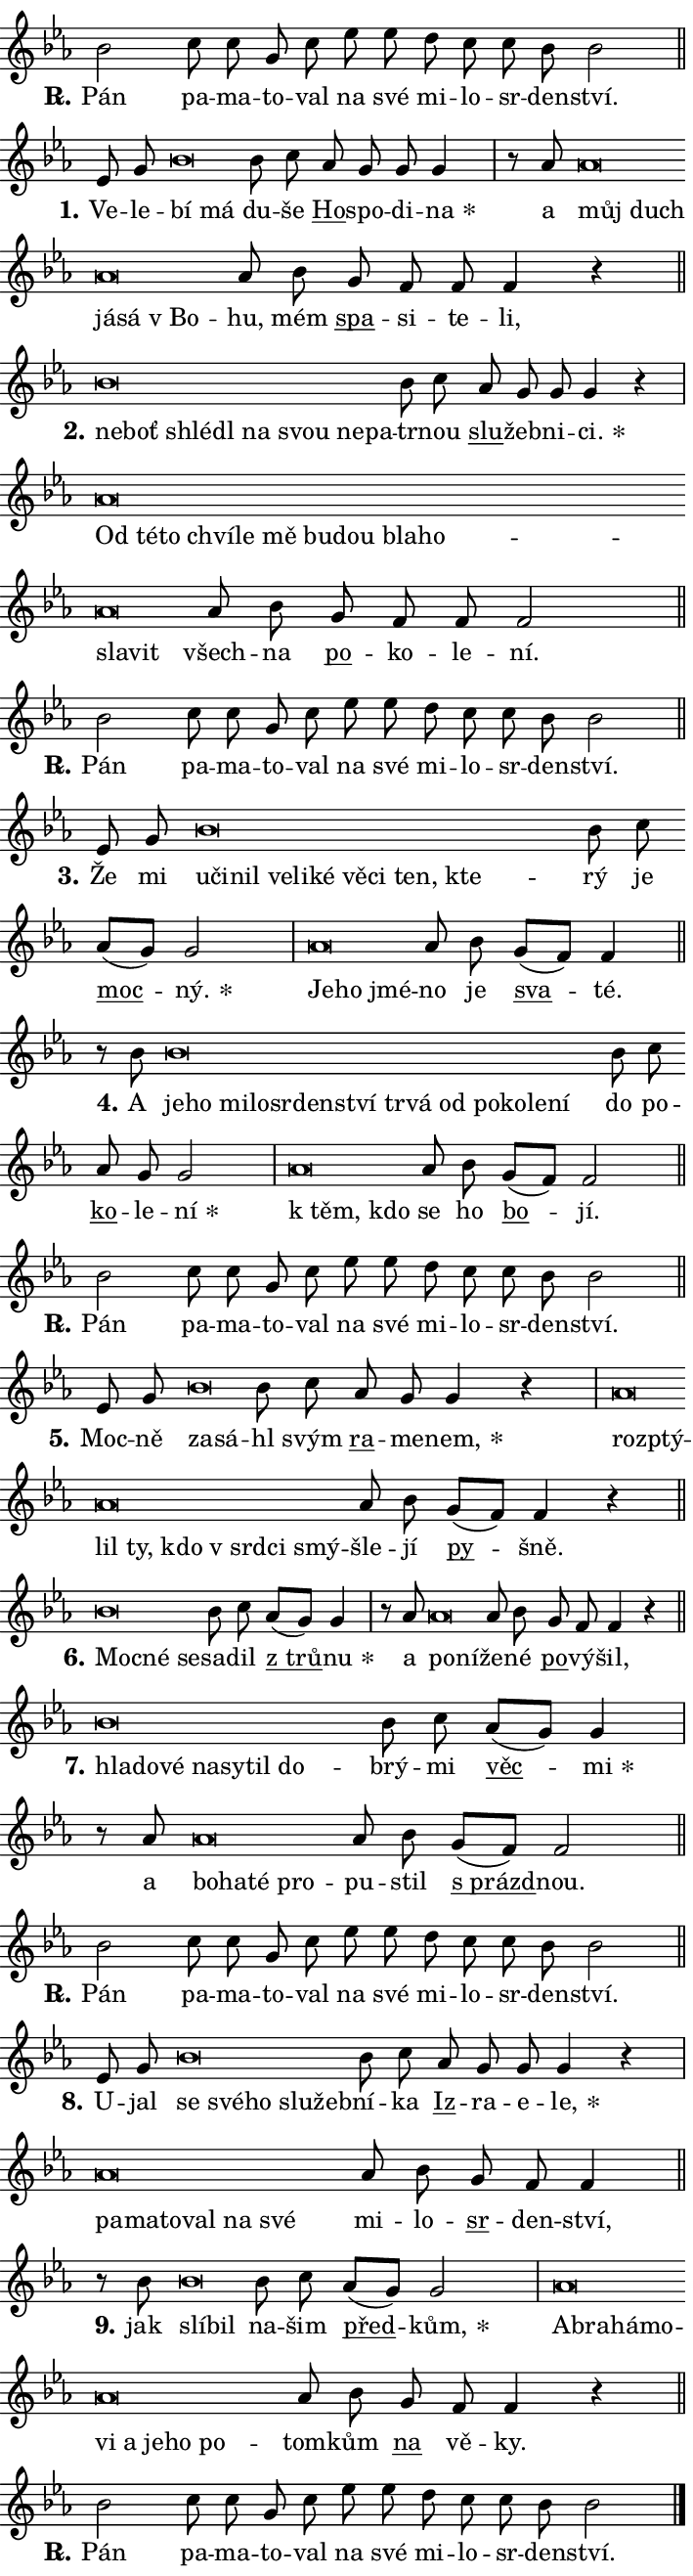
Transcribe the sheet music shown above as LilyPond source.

\version "2.24.0"
\header { tagline = "" }
\paper {
  indent = 0\cm
  top-margin = 0\cm
  right-margin = 0.13\cm % to fit lyric hyphens
  bottom-margin = 0\cm
  left-margin = 0\cm
  paper-width = 12\cm
  page-breaking = #ly:one-page-breaking
  system-system-spacing.basic-distance = #11
  score-system-spacing.basic-distance = #11
  ragged-last = ##f
}


%% Author: Thomas Morley
%% https://lists.gnu.org/archive/html/lilypond-user/2020-05/msg00002.html
#(define (line-position grob)
"Returns position of @var[grob} in current system:
   @code{'start}, if at first time-step
   @code{'end}, if at last time-step
   @code{'middle} otherwise
"
  (let* ((col (ly:item-get-column grob))
         (ln (ly:grob-object col 'left-neighbor))
         (rn (ly:grob-object col 'right-neighbor))
         (col-to-check-left (if (ly:grob? ln) ln col))
         (col-to-check-right (if (ly:grob? rn) rn col))
         (break-dir-left
           (and
             (ly:grob-property col-to-check-left 'non-musical #f)
             (ly:item-break-dir col-to-check-left)))
         (break-dir-right
           (and
             (ly:grob-property col-to-check-right 'non-musical #f)
             (ly:item-break-dir col-to-check-right))))
        (cond ((eqv? 1 break-dir-left) 'start)
              ((eqv? -1 break-dir-right) 'end)
              (else 'middle))))

#(define (tranparent-at-line-position vctor)
  (lambda (grob)
  "Relying on @code{line-position} select the relevant enry from @var{vctor}.
Used to determine transparency,"
    (case (line-position grob)
      ((end) (not (vector-ref vctor 0)))
      ((middle) (not (vector-ref vctor 1)))
      ((start) (not (vector-ref vctor 2))))))

noteHeadBreakVisibility =
#(define-music-function (break-visibility)(vector?)
"Makes @code{NoteHead}s transparent relying on @var{break-visibility}"
#{
  \override NoteHead.transparent =
    #(tranparent-at-line-position break-visibility)
#})

#(define delete-ledgers-for-transparent-note-heads
  (lambda (grob)
    "Reads whether a @code{NoteHead} is transparent.
If so this @code{NoteHead} is removed from @code{'note-heads} from
@var{grob}, which is supposed to be @code{LedgerLineSpanner}.
As a result ledgers are not printed for this @code{NoteHead}"
    (let* ((nhds-array (ly:grob-object grob 'note-heads))
           (nhds-list
             (if (ly:grob-array? nhds-array)
                 (ly:grob-array->list nhds-array)
                 '()))
           ;; Relies on the transparent-property being done before
           ;; Staff.LedgerLineSpanner.after-line-breaking is executed.
           ;; This is fragile ...
           (to-keep
             (remove
               (lambda (nhd)
                 (ly:grob-property nhd 'transparent #f))
               nhds-list)))
      ;; TODO find a better method to iterate over grob-arrays, similiar
      ;; to filter/remove etc for lists
      ;; For now rebuilt from scratch
      (set! (ly:grob-object grob 'note-heads)  '())
      (for-each
        (lambda (nhd)
          (ly:pointer-group-interface::add-grob grob 'note-heads nhd))
        to-keep))))

squashNotes = {
  \override NoteHead.X-extent = #'(-0.2 . 0.2)
  \override NoteHead.Y-extent = #'(-0.75 . 0)
  \override NoteHead.stencil =
    #(lambda (grob)
       (let ((pos (ly:grob-property grob 'staff-position)))
         (begin
           (if (< pos -7) (display "ERROR: Lower brevis then expected\n") (display ""))
           (if (<= pos -6) ly:text-interface::print ly:note-head::print))))
}
unSquashNotes = {
  \revert NoteHead.X-extent
  \revert NoteHead.Y-extent
  \revert NoteHead.stencil
}

hideNotes = \noteHeadBreakVisibility #begin-of-line-visible
unHideNotes = \noteHeadBreakVisibility #all-visible

% work-around for resetting accidentals
% https://lilypond.org/doc/v2.23/Documentation/notation/displaying-rhythms#unmetered-music
cadenzaMeasure = {
  \cadenzaOff
  \partial 1024 s1024
  \cadenzaOn
}

#(define-markup-command (accent layout props text) (markup?)
  "Underline accented syllable"
  (interpret-markup layout props
    #{\markup \override #'(offset . 4.3) \underline { #text }#}))

responsum = \markup \concat {
  "R" \hspace #-1.05 \path #0.1 #'((moveto 0 0.07) (lineto 0.9 0.8)) \hspace #0.05 "."
}

spaceSize = #0.6828661417322834 % exact space size for TeX Gyre Schola

\layout {
  \context {
    \Staff
    \remove "Time_signature_engraver"
    \override LedgerLineSpanner.after-line-breaking = #delete-ledgers-for-transparent-note-heads
  }
  \context {
    \Lyrics {
      \override LyricSpace.minimum-distance = \spaceSize
      \override LyricText.font-name = #"TeX Gyre Schola"
      \override LyricText.font-size = 1
      \override StanzaNumber.font-name = #"TeX Gyre Schola Bold"
      \override StanzaNumber.font-size = 1
    }
  }
  \context {
    \Score 
    \override NoteHead.text =
      #(lambda (grob) 
        (let ((pos (ly:grob-property grob 'staff-position)))
          #{\markup {
            \combine
              \halign #-0.55 \raise #(if (= pos -6) 0 0.5) \override #'(thickness . 2) \draw-line #'(3.2 . 0)
              \musicglyph "noteheads.sM1"
          }#}))
  }
}

% magnetic-lyrics.ily
%
%   written by
%     Jean Abou Samra <jean@abou-samra.fr>
%     Werner Lemberg <wl@gnu.org>
%
%   adapted by
%     Jiri Hon <jiri.hon@gmail.com>
%
% Version 2022-Apr-15

% https://www.mail-archive.com/lilypond-user@gnu.org/msg149350.html

#(define (Left_hyphen_pointer_engraver context)
   "Collect syllable-hyphen-syllable occurrences in lyrics and store
them in properties.  This engraver only looks to the left.  For
example, if the lyrics input is @code{foo -- bar}, it does the
following.

@itemize @bullet
@item
Set the @code{text} property of the @code{LyricHyphen} grob between
@q{foo} and @q{bar} to @code{foo}.

@item
Set the @code{left-hyphen} property of the @code{LyricText} grob with
text @q{foo} to the @code{LyricHyphen} grob between @q{foo} and
@q{bar}.
@end itemize

Use this auxiliary engraver in combination with the
@code{lyric-@/text::@/apply-@/magnetic-@/offset!} hook."
   (let ((hyphen #f)
         (text #f))
     (make-engraver
      (acknowledgers
       ((lyric-syllable-interface engraver grob source-engraver)
        (set! text grob)))
      (end-acknowledgers
       ((lyric-hyphen-interface engraver grob source-engraver)
        ;(when (not (grob::has-interface grob 'lyric-space-interface))
          (set! hyphen grob)));)
      ((stop-translation-timestep engraver)
       (when (and text hyphen)
         (ly:grob-set-object! text 'left-hyphen hyphen))
       (set! text #f)
       (set! hyphen #f)))))

#(define (lyric-text::apply-magnetic-offset! grob)
   "If the space between two syllables is less than the value in
property @code{LyricText@/.details@/.squash-threshold}, move the right
syllable to the left so that it gets concatenated with the left
syllable.

Use this function as a hook for
@code{LyricText@/.after-@/line-@/breaking} if the
@code{Left_@/hyphen_@/pointer_@/engraver} is active."
   (let ((hyphen (ly:grob-object grob 'left-hyphen #f)))
     (when hyphen
       (let ((left-text (ly:spanner-bound hyphen LEFT)))
         (when (grob::has-interface left-text 'lyric-syllable-interface)
           (let* ((common (ly:grob-common-refpoint grob left-text X))
                  (this-x-ext (ly:grob-extent grob common X))
                  (left-x-ext
                   (begin
                     ;; Trigger magnetism for left-text.
                     (ly:grob-property left-text 'after-line-breaking)
                     (ly:grob-extent left-text common X)))
                  ;; `delta` is the gap width between two syllables.
                  (delta (- (interval-start this-x-ext)
                            (interval-end left-x-ext)))
                  (details (ly:grob-property grob 'details))
                  (threshold (assoc-get 'squash-threshold details 0.2)))
             (when (< delta threshold)
               (let* (;; We have to manipulate the input text so that
                      ;; ligatures crossing syllable boundaries are not
                      ;; disabled.  For languages based on the Latin
                      ;; script this is essentially a beautification.
                      ;; However, for non-Western scripts it can be a
                      ;; necessity.
                      (lt (ly:grob-property left-text 'text))
                      (rt (ly:grob-property grob 'text))
                      (is-space (grob::has-interface hyphen 'lyric-space-interface))
                      (space (if is-space " " ""))
                      (extra-delta (if is-space spaceSize 0))
                      ;; Append new syllable.
                      (ltrt-space (if (and (string? lt) (string? rt))
                                (string-append lt space rt)
                                (make-concat-markup (list lt space rt))))
                      ;; Right-align `ltrt` to the right side.
                      (ltrt-space-markup (grob-interpret-markup
                               grob
                               (make-translate-markup
                                (cons (interval-length this-x-ext) 0)
                                (make-right-align-markup ltrt-space)))))
                 (begin
                   ;; Don't print `left-text`.
                   (ly:grob-set-property! left-text 'stencil #f)
                   ;; Set text and stencil (which holds all collected
                   ;; syllables so far) and shift it to the left.
                   (ly:grob-set-property! grob 'text ltrt-space)
                   (ly:grob-set-property! grob 'stencil ltrt-space-markup)
                   (ly:grob-translate-axis! grob (- (- delta extra-delta)) X))))))))))


#(define (lyric-hyphen::displace-bounds-first grob)
   ;; Make very sure this callback isn't triggered too early.
   (let ((left (ly:spanner-bound grob LEFT))
         (right (ly:spanner-bound grob RIGHT)))
     (ly:grob-property left 'after-line-breaking)
     (ly:grob-property right 'after-line-breaking)
     (ly:lyric-hyphen::print grob)))

squashThreshold = #0.4

\layout {
  \context {
    \Lyrics
    \consists #Left_hyphen_pointer_engraver
    \override LyricText.after-line-breaking =
      #lyric-text::apply-magnetic-offset!
    \override LyricHyphen.stencil = #lyric-hyphen::displace-bounds-first
    \override LyricText.details.squash-threshold = \squashThreshold
    \override LyricHyphen.minimum-distance = 0
    \override LyricHyphen.minimum-length = \squashThreshold
  }
}

squashText = \override LyricText.details.squash-threshold = 9999
unSquashText = \override LyricText.details.squash-threshold = \squashThreshold

leftText = \override LyricText.self-alignment-X = #LEFT
unLeftText = \revert LyricText.self-alignment-X

starOffset = #(lambda (grob) 
                (let ((x_offset (ly:self-alignment-interface::aligned-on-x-parent grob)))
                  (if (= x_offset 0) 0 (+ x_offset 1.2))))

star = #(define-music-function (syllable)(string?)
"Append star separator at the end of a syllable"
#{
  \once \override LyricText.X-offset = #starOffset
  \lyricmode { \markup {
    #syllable
    \override #'((font-name . "TeX Gyre Schola Bold")) \hspace #0.2 \lower #0.65 \larger "*"
  } }
#})

starAccent = #(define-music-function (syllable)(string?)
"Append star separator at the end of a syllable and make accent"
#{
  \once \override LyricText.X-offset = #starOffset
  \lyricmode { \markup {
    \accent #syllable
    \override #'((font-name . "TeX Gyre Schola Bold")) \hspace #0.2 \lower #0.65 \larger "*"
  } }
#})

breath = #(define-music-function (syllable)(string?)
"Append breathing indicator at the end of a syllable"
#{
  \lyricmode { \markup { #syllable "+" } }
#})

optionalBreath = #(define-music-function (syllable)(string?)
"Append optional breathing indicator at the end of a syllable"
#{
  \lyricmode { \markup { #syllable "(+)" } }
#})


\score {
    <<
        \new Voice = "melody" { \cadenzaOn \key es \major \relative { bes'2 c8 c g c \bar "" es es d c c bes bes2 \cadenzaMeasure \bar "||" \break } }
        \new Lyrics \lyricsto "melody" { \lyricmode { \set stanza = \responsum
Pán pa -- ma -- to -- val na své mi -- lo -- sr -- den -- ství. } }
    >>
    \layout {}
}

\score {
    <<
        \new Voice = "melody" { \cadenzaOn \key es \major \relative { es'8 g \bar "" \squashNotes bes\breve*1/16 \hideNotes \breve*1/16 \bar "" \unHideNotes \unSquashNotes bes8 c \bar "" as g g g4 \cadenzaMeasure \bar "|" r8 as8 \squashNotes as\breve*1/16 \hideNotes \breve*1/16 \bar "" \breve*1/16 \bar "" \breve*1/16 \breve*1/16 \bar "" \unHideNotes \unSquashNotes as8 bes \bar "" g f f f4 r \cadenzaMeasure \bar "||" \break } }
        \new Lyrics \lyricsto "melody" { \lyricmode { \set stanza = "1."
Ve -- le -- \leftText bí \squashText má \unLeftText \unSquashText du -- še \markup \accent Ho -- spo -- di -- \star na a \leftText můj \squashText duch já -- sá "v Bo" -- \unLeftText \unSquashText hu, mém \markup \accent spa -- si -- te -- li, } }
    >>
    \layout {}
}

\score {
    <<
        \new Voice = "melody" { \cadenzaOn \key es \major \relative { \squashNotes bes'\breve*1/16 \hideNotes \breve*1/16 \bar "" \breve*1/16 \bar "" \breve*1/16 \bar "" \breve*1/16 \bar "" \breve*1/16 \bar "" \breve*1/16 \breve*1/16 \bar "" \unHideNotes \unSquashNotes bes8 c \bar "" as g g g4 r \cadenzaMeasure \bar "|" \squashNotes as\breve*1/16 \hideNotes \breve*1/16 \bar "" \breve*1/16 \bar "" \breve*1/16 \bar "" \breve*1/16 \bar "" \breve*1/16 \bar "" \breve*1/16 \bar "" \breve*1/16 \bar "" \breve*1/16 \bar "" \breve*1/16 \bar "" \breve*1/16 \breve*1/16 \bar "" \unHideNotes \unSquashNotes as8 bes \bar "" g f f f2 \cadenzaMeasure \bar "||" \break } }
        \new Lyrics \lyricsto "melody" { \lyricmode { \set stanza = "2."
\leftText ne -- \squashText boť shlé -- dl na svou ne -- pa -- \unLeftText \unSquashText tr -- nou \markup \accent slu -- žeb -- ni -- \star ci. \leftText Od \squashText té -- to chví -- le mě bu -- dou bla -- ho -- sla -- vit \unLeftText \unSquashText všech -- na \markup \accent po -- ko -- le -- ní. } }
    >>
    \layout {}
}

\score {
    <<
        \new Voice = "melody" { \cadenzaOn \key es \major \relative { bes'2 c8 c g c \bar "" es es d c c bes bes2 \cadenzaMeasure \bar "||" \break } }
        \new Lyrics \lyricsto "melody" { \lyricmode { \set stanza = \responsum
Pán pa -- ma -- to -- val na své mi -- lo -- sr -- den -- ství. } }
    >>
    \layout {}
}

\score {
    <<
        \new Voice = "melody" { \cadenzaOn \key es \major \relative { es'8 g \bar "" \squashNotes bes\breve*1/16 \hideNotes \breve*1/16 \bar "" \breve*1/16 \bar "" \breve*1/16 \bar "" \breve*1/16 \bar "" \breve*1/16 \bar "" \breve*1/16 \bar "" \breve*1/16 \bar "" \breve*1/16 \breve*1/16 \bar "" \unHideNotes \unSquashNotes bes8 c \bar "" as[( g)] g2 \cadenzaMeasure \bar "|" \squashNotes as\breve*1/16 \hideNotes \breve*1/16 \breve*1/16 \bar "" \unHideNotes \unSquashNotes as8 bes \bar "" g[( f)] f4 \cadenzaMeasure \bar "||" \break } }
        \new Lyrics \lyricsto "melody" { \lyricmode { \set stanza = "3."
Že mi \leftText u -- \squashText či -- nil ve -- li -- ké vě -- ci ten, kte -- \unLeftText \unSquashText rý je \markup \accent moc -- \star ný. \leftText Je -- \squashText ho jmé -- \unLeftText \unSquashText no je \markup \accent sva -- té. } }
    >>
    \layout {}
}

\score {
    <<
        \new Voice = "melody" { \cadenzaOn \key es \major \relative { r8 bes'8 \squashNotes bes\breve*1/16 \hideNotes \breve*1/16 \bar "" \breve*1/16 \bar "" \breve*1/16 \bar "" \breve*1/16 \bar "" \breve*1/16 \bar "" \breve*1/16 \bar "" \breve*1/16 \bar "" \breve*1/16 \bar "" \breve*1/16 \bar "" \breve*1/16 \bar "" \breve*1/16 \bar "" \breve*1/16 \breve*1/16 \bar "" \unHideNotes \unSquashNotes bes8 c \bar "" as g g2 \cadenzaMeasure \bar "|" \squashNotes as\breve*1/16 \hideNotes \breve*1/16 \bar "" \unHideNotes \unSquashNotes as8 bes \bar "" g[( f)] f2 \cadenzaMeasure \bar "||" \break } }
        \new Lyrics \lyricsto "melody" { \lyricmode { \set stanza = "4."
A \leftText je -- \squashText ho mi -- lo -- sr -- den -- ství tr -- vá od po -- ko -- le -- ní \unLeftText \unSquashText do po -- \markup \accent ko -- le -- \star ní \leftText "k těm," \squashText kdo \unLeftText \unSquashText se ho \markup \accent bo -- jí. } }
    >>
    \layout {}
}

\score {
    <<
        \new Voice = "melody" { \cadenzaOn \key es \major \relative { bes'2 c8 c g c \bar "" es es d c c bes bes2 \cadenzaMeasure \bar "||" \break } }
        \new Lyrics \lyricsto "melody" { \lyricmode { \set stanza = \responsum
Pán pa -- ma -- to -- val na své mi -- lo -- sr -- den -- ství. } }
    >>
    \layout {}
}

\score {
    <<
        \new Voice = "melody" { \cadenzaOn \key es \major \relative { es'8 g \bar "" \squashNotes bes\breve*1/16 \hideNotes \breve*1/16 \bar "" \unHideNotes \unSquashNotes bes8 c \bar "" as g g4 r \cadenzaMeasure \bar "|" \squashNotes as\breve*1/16 \hideNotes \breve*1/16 \bar "" \breve*1/16 \bar "" \breve*1/16 \bar "" \breve*1/16 \bar "" \breve*1/16 \bar "" \breve*1/16 \breve*1/16 \bar "" \unHideNotes \unSquashNotes as8 bes \bar "" g[( f)] f4 r \cadenzaMeasure \bar "||" \break } }
        \new Lyrics \lyricsto "melody" { \lyricmode { \set stanza = "5."
Moc -- ně \leftText za -- \squashText sá -- \unLeftText \unSquashText hl svým \markup \accent ra -- me -- \star nem, \leftText roz -- \squashText ptý -- lil ty, kdo "v srd" -- ci smý -- \unLeftText \unSquashText šle -- jí \markup \accent py -- šně. } }
    >>
    \layout {}
}

\score {
    <<
        \new Voice = "melody" { \cadenzaOn \key es \major \relative { \squashNotes bes'\breve*1/16 \hideNotes \breve*1/16 \breve*1/16 \bar "" \unHideNotes \unSquashNotes bes8 c \bar "" as[( g)] g4 \cadenzaMeasure \bar "|" r8 as8 \squashNotes as\breve*1/16 \hideNotes \breve*1/16 \bar "" \unHideNotes \unSquashNotes as8 bes \bar "" g f f4 r \cadenzaMeasure \bar "||" \break } }
        \new Lyrics \lyricsto "melody" { \lyricmode { \set stanza = "6."
\leftText Moc -- \squashText né se -- \unLeftText \unSquashText sa -- dil \markup \accent "z trů" -- \star nu a \leftText po -- \squashText ní -- \unLeftText \unSquashText že -- né \markup \accent po -- vý -- šil, } }
    >>
    \layout {}
}

\score {
    <<
        \new Voice = "melody" { \cadenzaOn \key es \major \relative { \squashNotes bes'\breve*1/16 \hideNotes \breve*1/16 \bar "" \breve*1/16 \bar "" \breve*1/16 \bar "" \breve*1/16 \bar "" \breve*1/16 \breve*1/16 \bar "" \unHideNotes \unSquashNotes bes8 c \bar "" as[( g)] g4 \cadenzaMeasure \bar "|" r8 as8 \squashNotes as\breve*1/16 \hideNotes \breve*1/16 \bar "" \breve*1/16 \breve*1/16 \bar "" \unHideNotes \unSquashNotes as8 bes \bar "" g[( f)] f2 \cadenzaMeasure \bar "||" \break } }
        \new Lyrics \lyricsto "melody" { \lyricmode { \set stanza = "7."
\leftText hla -- \squashText do -- vé na -- sy -- til do -- \unLeftText \unSquashText brý -- mi \markup \accent věc -- \star mi a \leftText bo -- \squashText ha -- té pro -- \unLeftText \unSquashText pu -- stil \markup \accent "s prázd" -- nou. } }
    >>
    \layout {}
}

\score {
    <<
        \new Voice = "melody" { \cadenzaOn \key es \major \relative { bes'2 c8 c g c \bar "" es es d c c bes bes2 \cadenzaMeasure \bar "||" \break } }
        \new Lyrics \lyricsto "melody" { \lyricmode { \set stanza = \responsum
Pán pa -- ma -- to -- val na své mi -- lo -- sr -- den -- ství. } }
    >>
    \layout {}
}

\score {
    <<
        \new Voice = "melody" { \cadenzaOn \key es \major \relative { es'8 g \bar "" \squashNotes bes\breve*1/16 \hideNotes \breve*1/16 \bar "" \breve*1/16 \bar "" \breve*1/16 \breve*1/16 \bar "" \unHideNotes \unSquashNotes bes8 c \bar "" as g g g4 r \cadenzaMeasure \bar "|" \squashNotes as\breve*1/16 \hideNotes \breve*1/16 \bar "" \breve*1/16 \bar "" \breve*1/16 \bar "" \breve*1/16 \breve*1/16 \bar "" \unHideNotes \unSquashNotes as8 bes \bar "" g f f4 \cadenzaMeasure \bar "||" \break } }
        \new Lyrics \lyricsto "melody" { \lyricmode { \set stanza = "8."
U -- jal \leftText se \squashText své -- ho slu -- žeb -- \unLeftText \unSquashText ní -- ka \markup \accent Iz -- ra -- e -- \star le, \leftText pa -- \squashText ma -- to -- val na své \unLeftText \unSquashText mi -- lo -- \markup \accent sr -- den -- ství, } }
    >>
    \layout {}
}

\score {
    <<
        \new Voice = "melody" { \cadenzaOn \key es \major \relative { r8 bes'8 \squashNotes bes\breve*1/16 \hideNotes \breve*1/16 \bar "" \unHideNotes \unSquashNotes bes8 c \bar "" as[( g)] g2 \cadenzaMeasure \bar "|" \squashNotes as\breve*1/16 \hideNotes \breve*1/16 \bar "" \breve*1/16 \bar "" \breve*1/16 \bar "" \breve*1/16 \bar "" \breve*1/16 \bar "" \breve*1/16 \bar "" \breve*1/16 \breve*1/16 \bar "" \unHideNotes \unSquashNotes as8 bes \bar "" g f f4 r \cadenzaMeasure \bar "||" \break } }
        \new Lyrics \lyricsto "melody" { \lyricmode { \set stanza = "9."
jak \leftText slí -- \squashText bil \unLeftText \unSquashText na -- šim \markup \accent před -- \star kům, \leftText Ab -- \squashText ra -- há -- mo -- vi a je -- ho po -- \unLeftText \unSquashText tom -- kům \markup \accent na vě -- ky. } }
    >>
    \layout {}
}

\score {
    <<
        \new Voice = "melody" { \cadenzaOn \key es \major \relative { bes'2 c8 c g c \bar "" es es d c c bes bes2 \cadenzaMeasure \bar "||" \break } \bar "|." }
        \new Lyrics \lyricsto "melody" { \lyricmode { \set stanza = \responsum
Pán pa -- ma -- to -- val na své mi -- lo -- sr -- den -- ství. } }
    >>
    \layout {}
}
